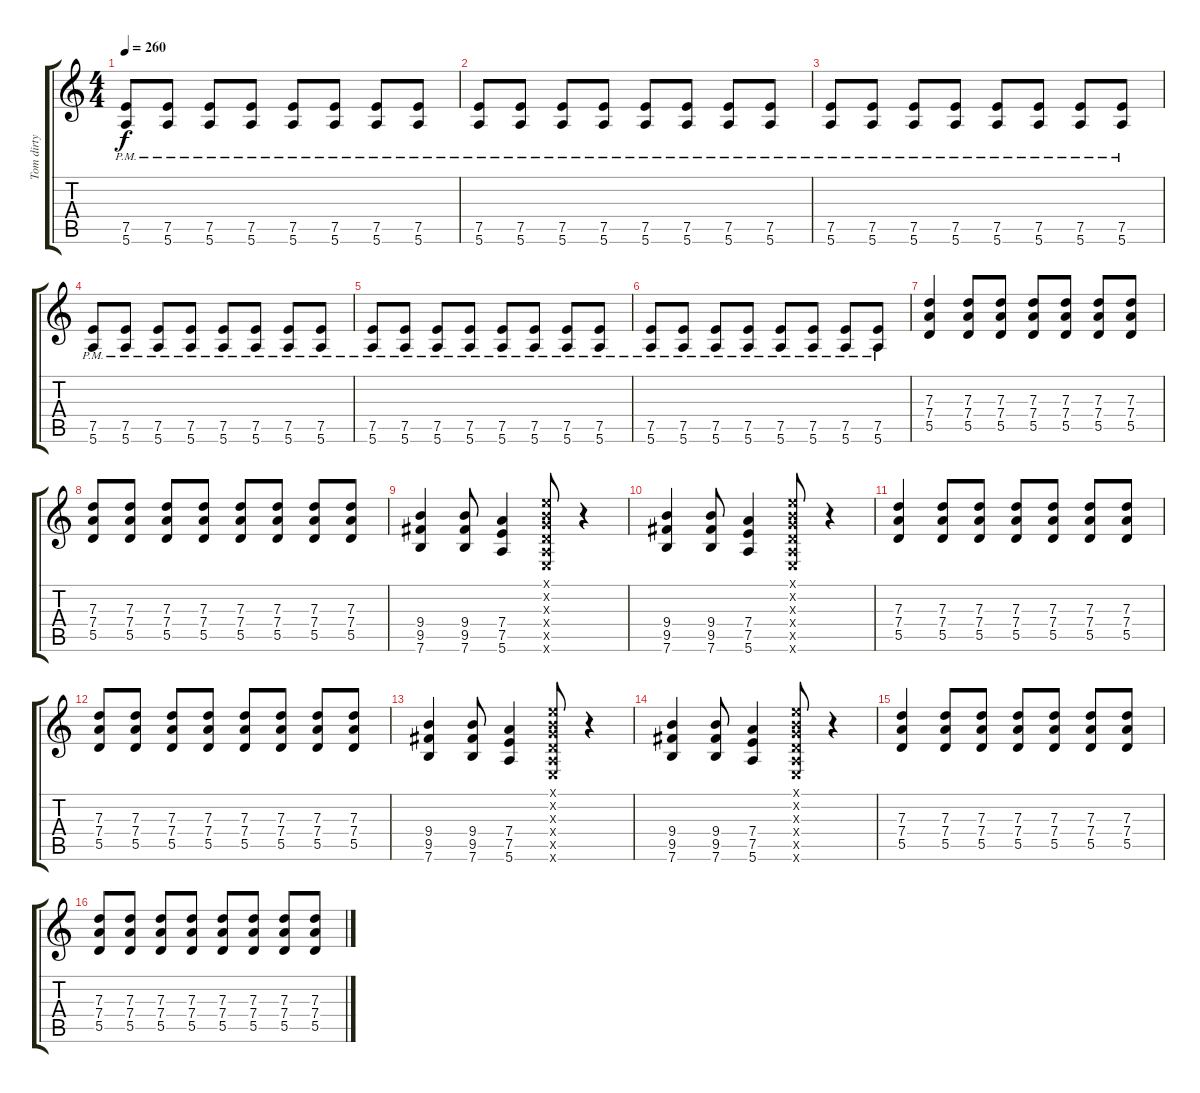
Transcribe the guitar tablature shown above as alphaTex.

\track ("Tom dirty" "Tom dirty") {instrument distortionguitar}
\staff {score tabs}
\tuning (E4 B3 G3 D3 A2 E2) {hide}
\ts (4 4)
\tempo 260
\clef g2
\ks c
(7.5{pm} 5.6{pm}).8{dy f} (7.5{pm} 5.6{pm}).8 (7.5{pm} 5.6{pm}).8 (7.5{pm} 5.6{pm}).8 (7.5{pm} 5.6{pm}).8 (7.5{pm} 5.6{pm}).8 (7.5{pm} 5.6{pm}).8 (7.5{pm} 5.6{pm}).8 |
(7.5{pm} 5.6{pm}).8 (7.5{pm} 5.6{pm}).8 (7.5{pm} 5.6{pm}).8 (7.5{pm} 5.6{pm}).8 (7.5{pm} 5.6{pm}).8 (7.5{pm} 5.6{pm}).8 (7.5{pm} 5.6{pm}).8 (7.5{pm} 5.6{pm}).8 |
(7.5{pm} 5.6{pm}).8 (7.5{pm} 5.6{pm}).8 (7.5{pm} 5.6{pm}).8 (7.5{pm} 5.6{pm}).8 (7.5{pm} 5.6{pm}).8 (7.5{pm} 5.6{pm}).8 (7.5{pm} 5.6{pm}).8 (7.5{pm} 5.6{pm}).8 |
(7.5{pm} 5.6{pm}).8 (7.5{pm} 5.6{pm}).8 (7.5{pm} 5.6{pm}).8 (7.5{pm} 5.6{pm}).8 (7.5{pm} 5.6{pm}).8 (7.5{pm} 5.6{pm}).8 (7.5{pm} 5.6{pm}).8 (7.5{pm} 5.6{pm}).8 |
(7.5{pm} 5.6{pm}).8 (7.5{pm} 5.6{pm}).8 (7.5{pm} 5.6{pm}).8 (7.5{pm} 5.6{pm}).8 (7.5{pm} 5.6{pm}).8 (7.5{pm} 5.6{pm}).8 (7.5{pm} 5.6{pm}).8 (7.5{pm} 5.6{pm}).8 |
(7.5{pm} 5.6{pm}).8 (7.5{pm} 5.6{pm}).8 (7.5{pm} 5.6{pm}).8 (7.5{pm} 5.6{pm}).8 (7.5{pm} 5.6{pm}).8 (7.5{pm} 5.6{pm}).8 (7.5{pm} 5.6{pm}).8 (7.5{pm} 5.6{pm}).8 |
(7.3 7.4 5.5).4 (7.3 7.4 5.5).8 (7.3 7.4 5.5).8 (7.3 7.4 5.5).8 (7.3 7.4 5.5).8 (7.3 7.4 5.5).8 (7.3 7.4 5.5).8 |
(7.3 7.4 5.5).8 (7.3 7.4 5.5).8 (7.3 7.4 5.5).8 (7.3 7.4 5.5).8 (7.3 7.4 5.5).8 (7.3 7.4 5.5).8 (7.3 7.4 5.5).8 (7.3 7.4 5.5).8 |
(9.4 9.5 7.6).4 (9.4 9.5 7.6).8 (7.4 7.5 5.6).4 (0.1{x} 0.2{x} 0.3{x} 0.4{x} 0.5{x} 0.6{x}).8 r.4 |
(9.4 9.5 7.6).4 (9.4 9.5 7.6).8 (7.4 7.5 5.6).4 (0.1{x} 0.2{x} 0.3{x} 0.4{x} 0.5{x} 0.6{x}).8 r.4 |
(7.3 7.4 5.5).4 (7.3 7.4 5.5).8 (7.3 7.4 5.5).8 (7.3 7.4 5.5).8 (7.3 7.4 5.5).8 (7.3 7.4 5.5).8 (7.3 7.4 5.5).8 |
(7.3 7.4 5.5).8 (7.3 7.4 5.5).8 (7.3 7.4 5.5).8 (7.3 7.4 5.5).8 (7.3 7.4 5.5).8 (7.3 7.4 5.5).8 (7.3 7.4 5.5).8 (7.3 7.4 5.5).8 |
(9.4 9.5 7.6).4 (9.4 9.5 7.6).8 (7.4 7.5 5.6).4 (0.1{x} 0.2{x} 0.3{x} 0.4{x} 0.5{x} 0.6{x}).8 r.4 |
(9.4 9.5 7.6).4 (9.4 9.5 7.6).8 (7.4 7.5 5.6).4 (0.1{x} 0.2{x} 0.3{x} 0.4{x} 0.5{x} 0.6{x}).8 r.4 |
(7.3 7.4 5.5).4 (7.3 7.4 5.5).8 (7.3 7.4 5.5).8 (7.3 7.4 5.5).8 (7.3 7.4 5.5).8 (7.3 7.4 5.5).8 (7.3 7.4 5.5).8 |
(7.3 7.4 5.5).8 (7.3 7.4 5.5).8 (7.3 7.4 5.5).8 (7.3 7.4 5.5).8 (7.3 7.4 5.5).8 (7.3 7.4 5.5).8 (7.3 7.4 5.5).8 (7.3 7.4 5.5).8
